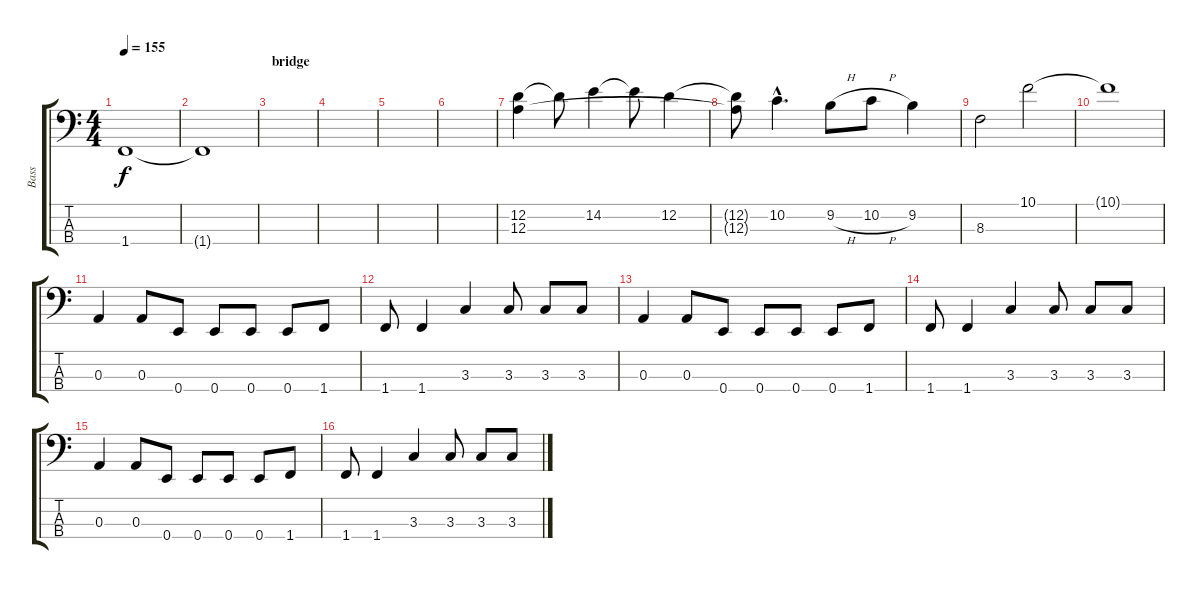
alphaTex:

\track ("Bass" "Bass") {instrument electricbasspick}
\staff {score tabs}
\tuning (G2 D2 A1 E1) {hide}
\ts (4 4)
\tempo 155
\clef f4
\ks c
1.4.1{dy f} |
1.4{t}.1 |
\section ("" "bridge")
|
|
|
|
(12.2 12.3).4 12.2{t}.8 14.2.4 14.2{t}.8 12.2.4 |
(12.2{t} 12.3{t}).8 10.2{hac}.4{d} 9.2{h}.8 10.2{h}.8 9.2.4 |
8.3.2 10.1.2 |
10.1{t}.1 |
0.3.4 0.3.8 0.4.8 0.4.8 0.4.8 0.4.8 1.4.8 |
1.4.8 1.4.4 3.3.4 3.3.8 3.3.8 3.3.8 |
0.3.4 0.3.8 0.4.8 0.4.8 0.4.8 0.4.8 1.4.8 |
1.4.8 1.4.4 3.3.4 3.3.8 3.3.8 3.3.8 |
0.3.4 0.3.8 0.4.8 0.4.8 0.4.8 0.4.8 1.4.8 |
1.4.8 1.4.4 3.3.4 3.3.8 3.3.8 3.3.8
